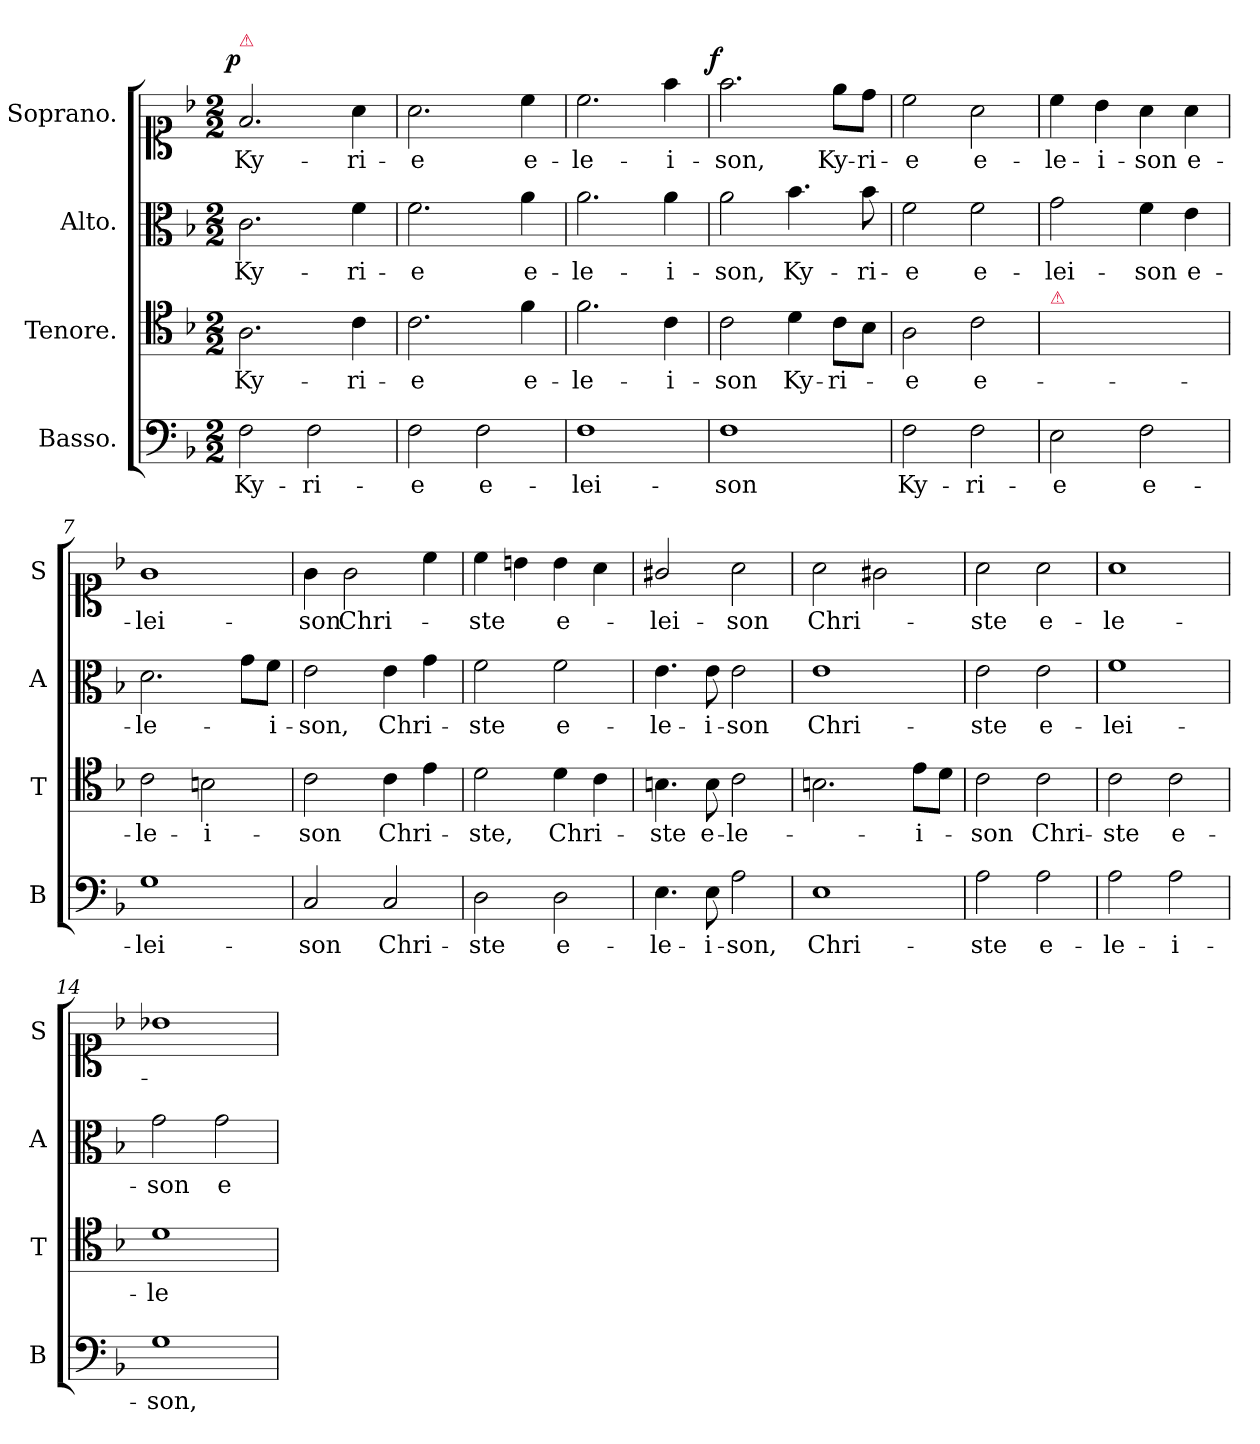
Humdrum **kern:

**kern	**text	**kern	**text	**kern	**text	**kern	**text	**dynam
*part4	*part4	*part3	*part3	*part2	*part2	*part1	*part1	*part1
*staff4	*staff4	*staff3	*staff3	*staff2	*staff2	*staff1	*staff1	*staff1
*I"Basso.	*	*I"Tenore.	*	*I"Alto.	*	*I"Soprano.	*	*
*I'B	*	*I'T	*	*I'A	*	*I'S	*	*
*clefF4	*	*clefC4	*	*clefC3	*	*clefC1	*	*
*k[b-]	*	*k[b-]	*	*k[b-]	*	*k[b-]	*	*
*F:	*	*F:	*	*F:	*	*F:	*	*
*M2/2	*	*M2/2	*	*M2/2	*	*M2/2	*	*
=1	=1	=1	=1	=1	=1	=1	=1	=1
!	!	!	!	!	!	!LO:TX:a:color=crimson:t=⚠	!	!
!	!	!	!	!	!	!	!	!LO:DY:b:rj
2F\	Ky-	2.A\	Ky-	2.c\	Ky-	2.f/	Ky-	p
2F\	-ri-	.	.	.	.	.	.	.
.	.	4c\	-ri-	4f\	-ri-	4a\	-ri-	.
=2	=2	=2	=2	=2	=2	=2	=2	=2
2F\	-e	2.c\	-e	2.f\	-e	2.a\	-e	.
2F\	e-	.	.	.	.	.	.	.
.	.	4f\	e-	4a\	e-	4cc\	e-	.
=3	=3	=3	=3	=3	=3	=3	=3	=3
1F	-lei-	2.f\	-le-	2.a\	-le-	2.cc\	-le-	.
.	.	4c\	-i-	4a\	-i-	4ff\	-i-	.
=4	=4	=4	=4	=4	=4	=4	=4	=4
!	!	!	!	!	!	!	!	!LO:DY:b:rj
1F	-son	2c\	-son	2a\	-son,	2.ff\	-son,	f
.	.	4d\	Ky-	4.b-\	Ky-	.	.	.
.	.	8c\L	-ri-	.	.	8ee\L	Ky-	.
.	.	8B-\J	.	8b-\	-ri-	8dd\J	-ri-	.
=5	=5	=5	=5	=5	=5	=5	=5	=5
2F\	Ky-	2A\	-e	2f\	-e	2cc\	-e	.
2F\	-ri-	2c\	e-	2f\	e-	2a\	e-	.
=6	=6	=6	=6	=6	=6	=6	=6	=6
!	!	!LO:TX:a:color=crimson:t=⚠	!	!	!	!	!	!
2E\	-e	1ryy	.	2g\	-lei-	4cc\	-le-	.
.	.	.	.	.	.	4b-\	-i-	.
2F\	e-	.	.	4f\	-son	4a\	-son	.
.	.	.	.	4e\	e-	4a\	e-	.
=7	=7	=7	=7	=7	=7	=7	=7	=7
1G	-lei-	2c\	-le-	2.d\	-le-	1g	-lei-	.
.	.	2Bn\	-i-	.	.	.	.	.
.	.	.	.	8g\L	.	.	.	.
.	.	.	.	8f\J	-i-	.	.	.
=8	=8	=8	=8	=8	=8	=8	=8	=8
2C/	-son	2c\	-son	2e\	-son,	4g\	-son	.
.	.	.	.	.	.	2g\	Chri-	.
2C/	Chri-	4c\	Chri-	4e\	Chri-	.	.	.
.	.	4e\	.	4g\	.	4cc\	.	.
=9	=9	=9	=9	=9	=9	=9	=9	=9
2D\	-ste	2d\	-ste,	2f\	-ste	4cc\	-ste	.
.	.	.	.	.	.	4bn\	.	.
2D\	e-	4d\	Chri-	2f\	e-	4b\	e-	.
.	.	4c\	.	.	.	4a\	.	.
=10	=10	=10	=10	=10	=10	=10	=10	=10
4.E\	-le-	4.Bn\	-ste	4.e\	-le-	2g#X/	-lei-	.
8E\	-i-	8B\	e-	8e\	-i-	.	.	.
2A\	-son,	2c\	-le-	2e\	-son	2a\	-son	.
=11	=11	=11	=11	=11	=11	=11	=11	=11
1E	Chri-	2.Bn\	.	1e	Chri-	2a\	Chri-	.
.	.	.	.	.	.	2g#X\	.	.
.	.	8e\L	-i-	.	.	.	.	.
.	.	8d\J	.	.	.	.	.	.
=12	=12	=12	=12	=12	=12	=12	=12	=12
2A\	-ste	2c\	-son	2e\	-ste	2a\	-ste	.
2A\	e-	2c\	Chri-	2e\	e-	2a\	e-	.
=13	=13	=13	=13	=13	=13	=13	=13	=13
2A\	-le-	2c\	-ste	1f	-lei-	1a	-le-	.
2A\	-i-	2c\	e-	.	.	.	.	.
=14	=14	=14	=14	=14	=14	=14	=14	=14
1G	-son,	1d	-le-	2g\	-son	1b-X	.	.
.	.	.	.	2g\	e-	.	.	.
=	=	=	=	=	=	=	=	=
*-	*-	*-	*-	*-	*-	*-	*-	*-
